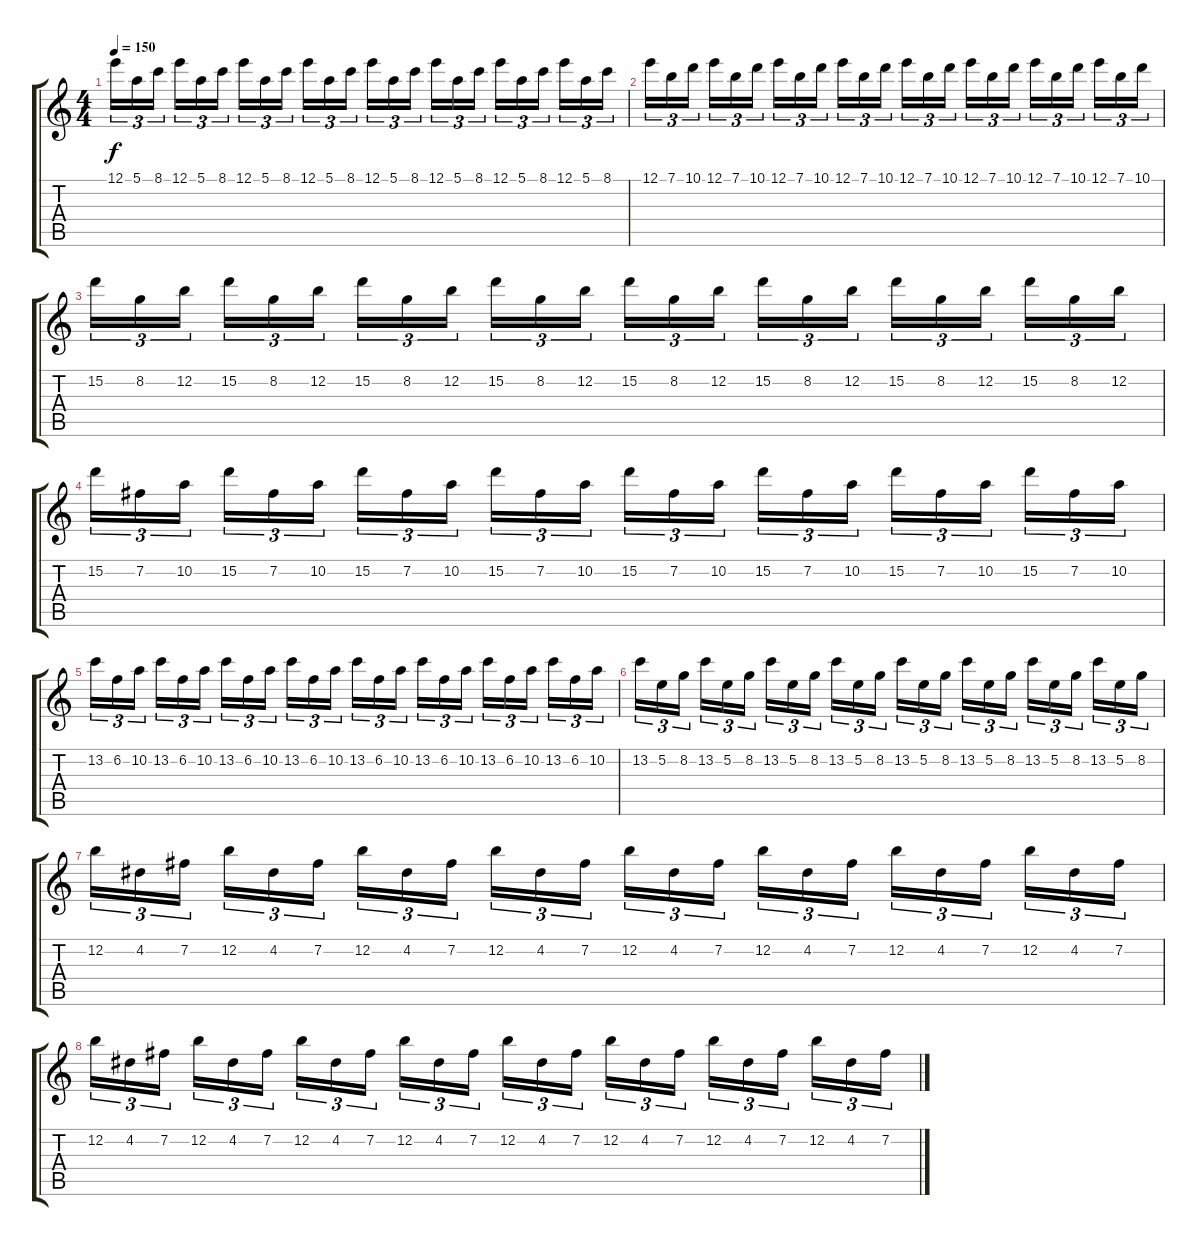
\track "" {instrument distortionguitar}
\staff {score tabs}
\tuning (E4 B3 G3 D3 A2 E2) {hide}
\ts (4 4)
\tempo 150
\clef g2
\ks c
12.1.16{tu (3 2) dy f instrument distortionguitar} 5.1.16{tu (3 2)} 8.1.16{tu (3 2) beam splitsecondary} 12.1.16{tu (3 2)} 5.1.16{tu (3 2)} 8.1.16{tu (3 2)} 12.1.16{tu (3 2)} 5.1.16{tu (3 2)} 8.1.16{tu (3 2) beam splitsecondary} 12.1.16{tu (3 2)} 5.1.16{tu (3 2)} 8.1.16{tu (3 2)} 12.1.16{tu (3 2)} 5.1.16{tu (3 2)} 8.1.16{tu (3 2) beam splitsecondary} 12.1.16{tu (3 2)} 5.1.16{tu (3 2)} 8.1.16{tu (3 2)} 12.1.16{tu (3 2)} 5.1.16{tu (3 2)} 8.1.16{tu (3 2) beam splitsecondary} 12.1.16{tu (3 2)} 5.1.16{tu (3 2)} 8.1.16{tu (3 2)} |
12.1.16{tu (3 2)} 7.1.16{tu (3 2)} 10.1.16{tu (3 2) beam splitsecondary} 12.1.16{tu (3 2)} 7.1.16{tu (3 2)} 10.1.16{tu (3 2)} 12.1.16{tu (3 2)} 7.1.16{tu (3 2)} 10.1.16{tu (3 2) beam splitsecondary} 12.1.16{tu (3 2)} 7.1.16{tu (3 2)} 10.1.16{tu (3 2)} 12.1.16{tu (3 2)} 7.1.16{tu (3 2)} 10.1.16{tu (3 2) beam splitsecondary} 12.1.16{tu (3 2)} 7.1.16{tu (3 2)} 10.1.16{tu (3 2)} 12.1.16{tu (3 2)} 7.1.16{tu (3 2)} 10.1.16{tu (3 2) beam splitsecondary} 12.1.16{tu (3 2)} 7.1.16{tu (3 2)} 10.1.16{tu (3 2)} |
15.2.16{tu (3 2)} 8.2.16{tu (3 2)} 12.2.16{tu (3 2) beam splitsecondary} 15.2.16{tu (3 2)} 8.2.16{tu (3 2)} 12.2.16{tu (3 2)} 15.2.16{tu (3 2)} 8.2.16{tu (3 2)} 12.2.16{tu (3 2) beam splitsecondary} 15.2.16{tu (3 2)} 8.2.16{tu (3 2)} 12.2.16{tu (3 2)} 15.2.16{tu (3 2)} 8.2.16{tu (3 2)} 12.2.16{tu (3 2) beam splitsecondary} 15.2.16{tu (3 2)} 8.2.16{tu (3 2)} 12.2.16{tu (3 2)} 15.2.16{tu (3 2)} 8.2.16{tu (3 2)} 12.2.16{tu (3 2) beam splitsecondary} 15.2.16{tu (3 2)} 8.2.16{tu (3 2)} 12.2.16{tu (3 2)} |
15.2.16{tu (3 2)} 7.2.16{tu (3 2)} 10.2.16{tu (3 2) beam splitsecondary} 15.2.16{tu (3 2)} 7.2.16{tu (3 2)} 10.2.16{tu (3 2)} 15.2.16{tu (3 2)} 7.2.16{tu (3 2)} 10.2.16{tu (3 2) beam splitsecondary} 15.2.16{tu (3 2)} 7.2.16{tu (3 2)} 10.2.16{tu (3 2)} 15.2.16{tu (3 2)} 7.2.16{tu (3 2)} 10.2.16{tu (3 2) beam splitsecondary} 15.2.16{tu (3 2)} 7.2.16{tu (3 2)} 10.2.16{tu (3 2)} 15.2.16{tu (3 2)} 7.2.16{tu (3 2)} 10.2.16{tu (3 2) beam splitsecondary} 15.2.16{tu (3 2)} 7.2.16{tu (3 2)} 10.2.16{tu (3 2)} |
13.2.16{tu (3 2)} 6.2.16{tu (3 2)} 10.2.16{tu (3 2) beam splitsecondary} 13.2.16{tu (3 2)} 6.2.16{tu (3 2)} 10.2.16{tu (3 2)} 13.2.16{tu (3 2)} 6.2.16{tu (3 2)} 10.2.16{tu (3 2) beam splitsecondary} 13.2.16{tu (3 2)} 6.2.16{tu (3 2)} 10.2.16{tu (3 2)} 13.2.16{tu (3 2)} 6.2.16{tu (3 2)} 10.2.16{tu (3 2) beam splitsecondary} 13.2.16{tu (3 2)} 6.2.16{tu (3 2)} 10.2.16{tu (3 2)} 13.2.16{tu (3 2)} 6.2.16{tu (3 2)} 10.2.16{tu (3 2) beam splitsecondary} 13.2.16{tu (3 2)} 6.2.16{tu (3 2)} 10.2.16{tu (3 2)} |
13.2.16{tu (3 2)} 5.2.16{tu (3 2)} 8.2.16{tu (3 2) beam splitsecondary} 13.2.16{tu (3 2)} 5.2.16{tu (3 2)} 8.2.16{tu (3 2)} 13.2.16{tu (3 2)} 5.2.16{tu (3 2)} 8.2.16{tu (3 2) beam splitsecondary} 13.2.16{tu (3 2)} 5.2.16{tu (3 2)} 8.2.16{tu (3 2)} 13.2.16{tu (3 2)} 5.2.16{tu (3 2)} 8.2.16{tu (3 2) beam splitsecondary} 13.2.16{tu (3 2)} 5.2.16{tu (3 2)} 8.2.16{tu (3 2)} 13.2.16{tu (3 2)} 5.2.16{tu (3 2)} 8.2.16{tu (3 2) beam splitsecondary} 13.2.16{tu (3 2)} 5.2.16{tu (3 2)} 8.2.16{tu (3 2)} |
12.2.16{tu (3 2)} 4.2.16{tu (3 2)} 7.2.16{tu (3 2) beam splitsecondary} 12.2.16{tu (3 2)} 4.2.16{tu (3 2)} 7.2.16{tu (3 2)} 12.2.16{tu (3 2)} 4.2.16{tu (3 2)} 7.2.16{tu (3 2) beam splitsecondary} 12.2.16{tu (3 2)} 4.2.16{tu (3 2)} 7.2.16{tu (3 2)} 12.2.16{tu (3 2)} 4.2.16{tu (3 2)} 7.2.16{tu (3 2) beam splitsecondary} 12.2.16{tu (3 2)} 4.2.16{tu (3 2)} 7.2.16{tu (3 2)} 12.2.16{tu (3 2)} 4.2.16{tu (3 2)} 7.2.16{tu (3 2) beam splitsecondary} 12.2.16{tu (3 2)} 4.2.16{tu (3 2)} 7.2.16{tu (3 2)} |
12.2.16{tu (3 2)} 4.2.16{tu (3 2)} 7.2.16{tu (3 2) beam splitsecondary} 12.2.16{tu (3 2)} 4.2.16{tu (3 2)} 7.2.16{tu (3 2)} 12.2.16{tu (3 2)} 4.2.16{tu (3 2)} 7.2.16{tu (3 2) beam splitsecondary} 12.2.16{tu (3 2)} 4.2.16{tu (3 2)} 7.2.16{tu (3 2)} 12.2.16{tu (3 2)} 4.2.16{tu (3 2)} 7.2.16{tu (3 2) beam splitsecondary} 12.2.16{tu (3 2)} 4.2.16{tu (3 2)} 7.2.16{tu (3 2)} 12.2.16{tu (3 2)} 4.2.16{tu (3 2)} 7.2.16{tu (3 2) beam splitsecondary} 12.2.16{tu (3 2)} 4.2.16{tu (3 2)} 7.2.16{tu (3 2)}
